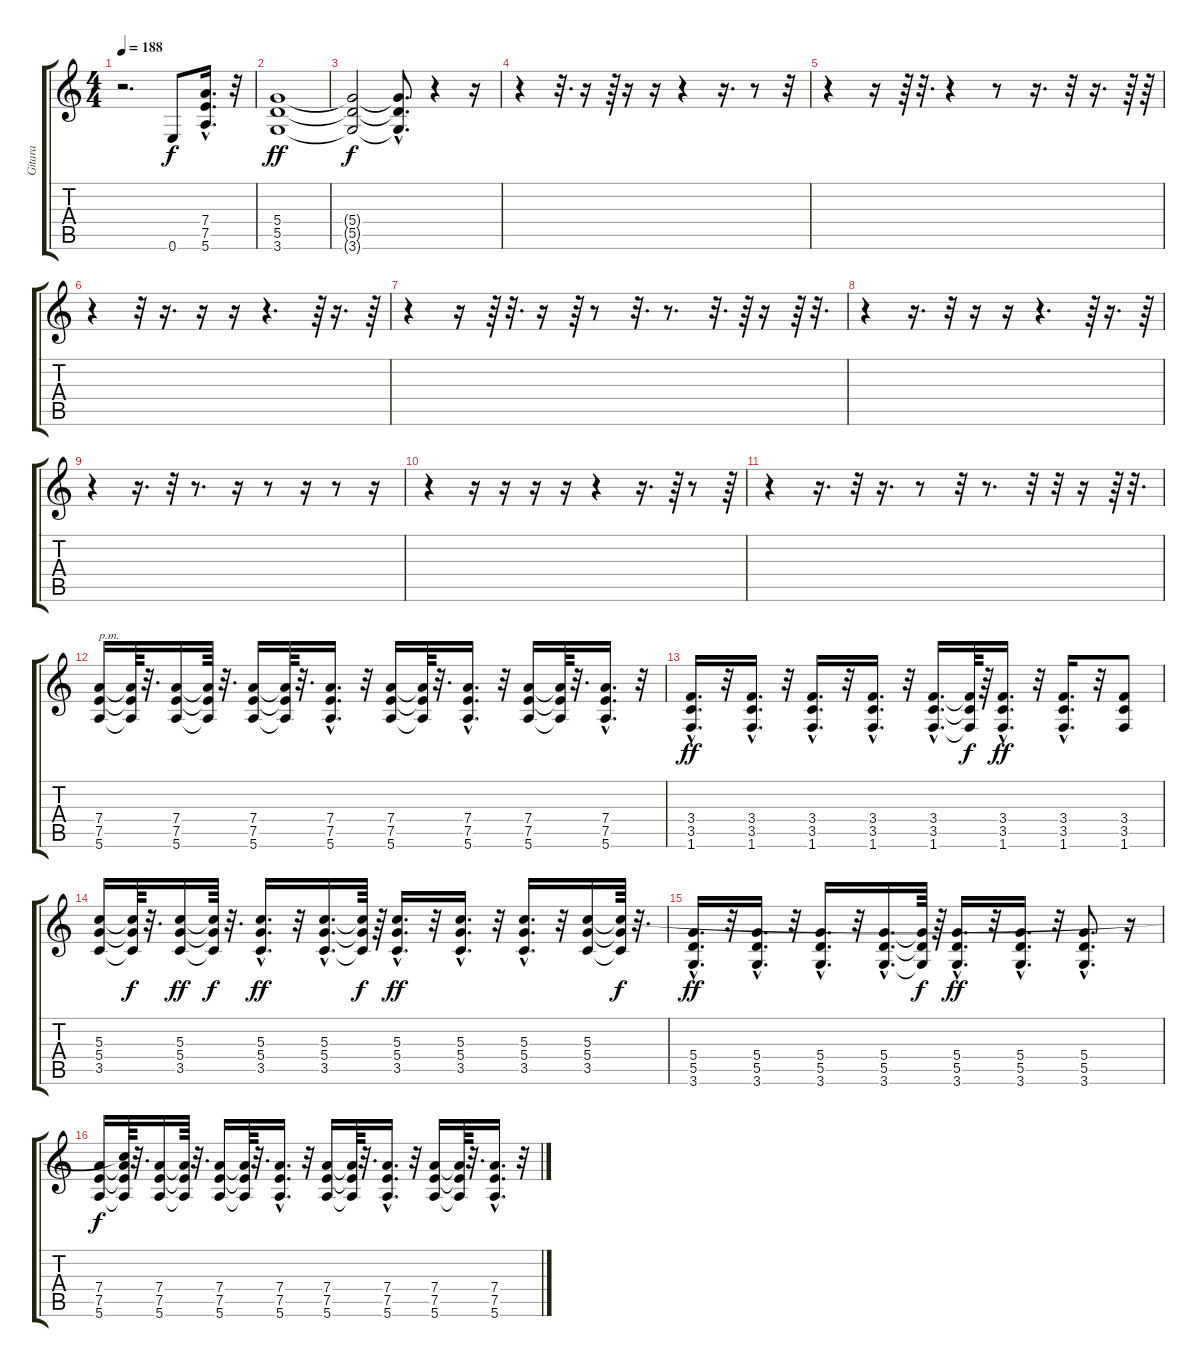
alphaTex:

\track ("Gitara" "Gitara") {instrument overdrivenguitar}
\staff {score tabs}
\tuning (E4 B3 G3 D3 A2 E2) {hide}
\ts (4 4)
\tempo 188
\clef g2
\ks c
r.2{d dy f} 0.6.8 (7.4{hac} 7.5{hac} 5.6{hac}).16{d} r.32 |
(5.4 5.5 3.6).1{dy ff} |
(5.4{t} 5.5{t} 3.6{t}).2{dy f} (5.4{hac t} 5.5{hac t} 3.6{hac t}).8{d} r.4 r.16 |
r.4 r.32{d} r.16 r.64 r.16 r.16 r.4 r.16{d} r.8 r.32 |
r.4 r.16 r.64 r.32{d} r.4 r.8 r.16{d} r.32 r.16{d} r.64 r.64 |
r.4 r.32 r.16{d} r.16 r.16 r.4{d} r.64 r.16{d} r.64 |
r.4 r.16 r.64 r.32{d} r.16 r.64 r.8 r.32{d} r.8{d} r.32{d} r.64 r.16 r.64 r.32{d} |
r.4 r.16{d} r.32 r.16 r.16 r.4{d} r.64 r.16{d} r.64 |
r.4 r.16{d} r.32 r.8{d} r.16 r.8 r.16 r.8 r.16 |
r.4 r.16 r.16 r.16 r.16 r.4 r.16{d} r.64 r.8 r.64 |
r.4 r.16{d} r.32 r.16{d} r.8 r.32 r.8{d} r.32 r.32 r.16 r.64 r.32{d} |
(7.4 7.5 5.6).16{txt "p.m."} (7.4{t} 7.5{t} 5.6{t}).64 r.32{d} (7.4 7.5 5.6).16 (7.4{t} 7.5{t} 5.6{t}).64 r.32{d} (7.4 7.5 5.6).16 (7.4{t} 7.5{t} 5.6{t}).64 r.32{d} (7.4{hac} 7.5{hac} 5.6{hac}).16{d} r.32 (7.4 7.5 5.6).16 (7.4{t} 7.5{t} 5.6{t}).64 r.32{d} (7.4{hac} 7.5{hac} 5.6{hac}).16{d} r.32 (7.4 7.5 5.6).16 (7.4{t} 7.5{t} 5.6{t}).64 r.32{d} (7.4{hac} 7.5{hac} 5.6{hac}).16{d} r.32 |
(3.4{hac} 3.5{hac} 1.6{hac}).16{d dy ff} r.32 (3.4{hac} 3.5{hac} 1.6{hac}).16{d} r.32 (3.4{hac} 3.5{hac} 1.6{hac}).16{d} r.32 (3.4{hac} 3.5{hac} 1.6{hac}).16{d} r.32 (3.4{hac} 3.5{hac} 1.6{hac}).16{d} (3.4{t} 3.5{t} 1.6{t}).64{dy f} r.64 (3.4{hac} 3.5{hac} 1.6{hac}).16{d dy ff} r.32 (3.4{hac} 3.5{hac} 1.6{hac}).16{d} r.32 (3.4 3.5 1.6).8 |
(5.3 5.4 3.5).16 (5.3{t} 5.4{t} 3.5{t}).64{dy f} r.32{d} (5.3 5.4 3.5).16{dy ff} (5.3{t} 5.4{t} 3.5{t}).64{dy f} r.32{d} (5.3{hac} 5.4{hac} 3.5{hac}).16{d dy ff} r.32 (5.3{hac} 5.4{hac} 3.5{hac}).16{d} (5.3{t} 5.4{t} 3.5{t}).64{dy f} r.64 (5.3{hac} 5.4{hac} 3.5{hac}).16{d dy ff} r.32 (5.3{hac} 5.4{hac} 3.5{hac}).16{d} r.32 (5.3{hac} 5.4{hac} 3.5{hac}).16{d} r.32 (5.3 5.4 3.5).16 (5.3{t} 5.4{t} 3.5{t}).64{dy f} r.32{d} |
(5.4{hac} 5.5{hac} 3.6{hac}).16{d dy ff} r.32 (5.4{hac} 5.5{hac} 3.6{hac}).16{d} r.32 (5.4{hac} 5.5{hac} 3.6{hac}).16{d} r.32 (5.4{hac} 5.5{hac} 3.6{hac}).16{d} (5.4{t} 5.5{t} 3.6{t}).64{dy f} r.64 (5.4{hac} 5.5{hac} 3.6{hac}).16{d dy ff} r.32 (5.4{hac} 5.5{hac} 3.6{hac}).16{d} r.32 (5.4{hac} 5.5{hac} 3.6{hac}).8{d} r.16 |
(7.4 7.5 5.6).16{dy f} (5.3{t} 7.4{t} 7.5{t} 5.6{t}).64 r.32{d} (7.4 7.5 5.6).16 (7.4{t} 7.5{t} 5.6{t}).64 r.32{d} (7.4 7.5 5.6).16 (7.4{t} 7.5{t} 5.6{t}).64 r.32{d} (7.4{hac} 7.5{hac} 5.6{hac}).16{d} r.32 (7.4 7.5 5.6).16 (7.4{t} 7.5{t} 5.6{t}).64 r.32{d} (7.4{hac} 7.5{hac} 5.6{hac}).16{d} r.32 (7.4 7.5 5.6).16 (7.4{t} 7.5{t} 5.6{t}).64 r.32{d} (7.4{hac} 7.5{hac} 5.6{hac}).16{d} r.32
